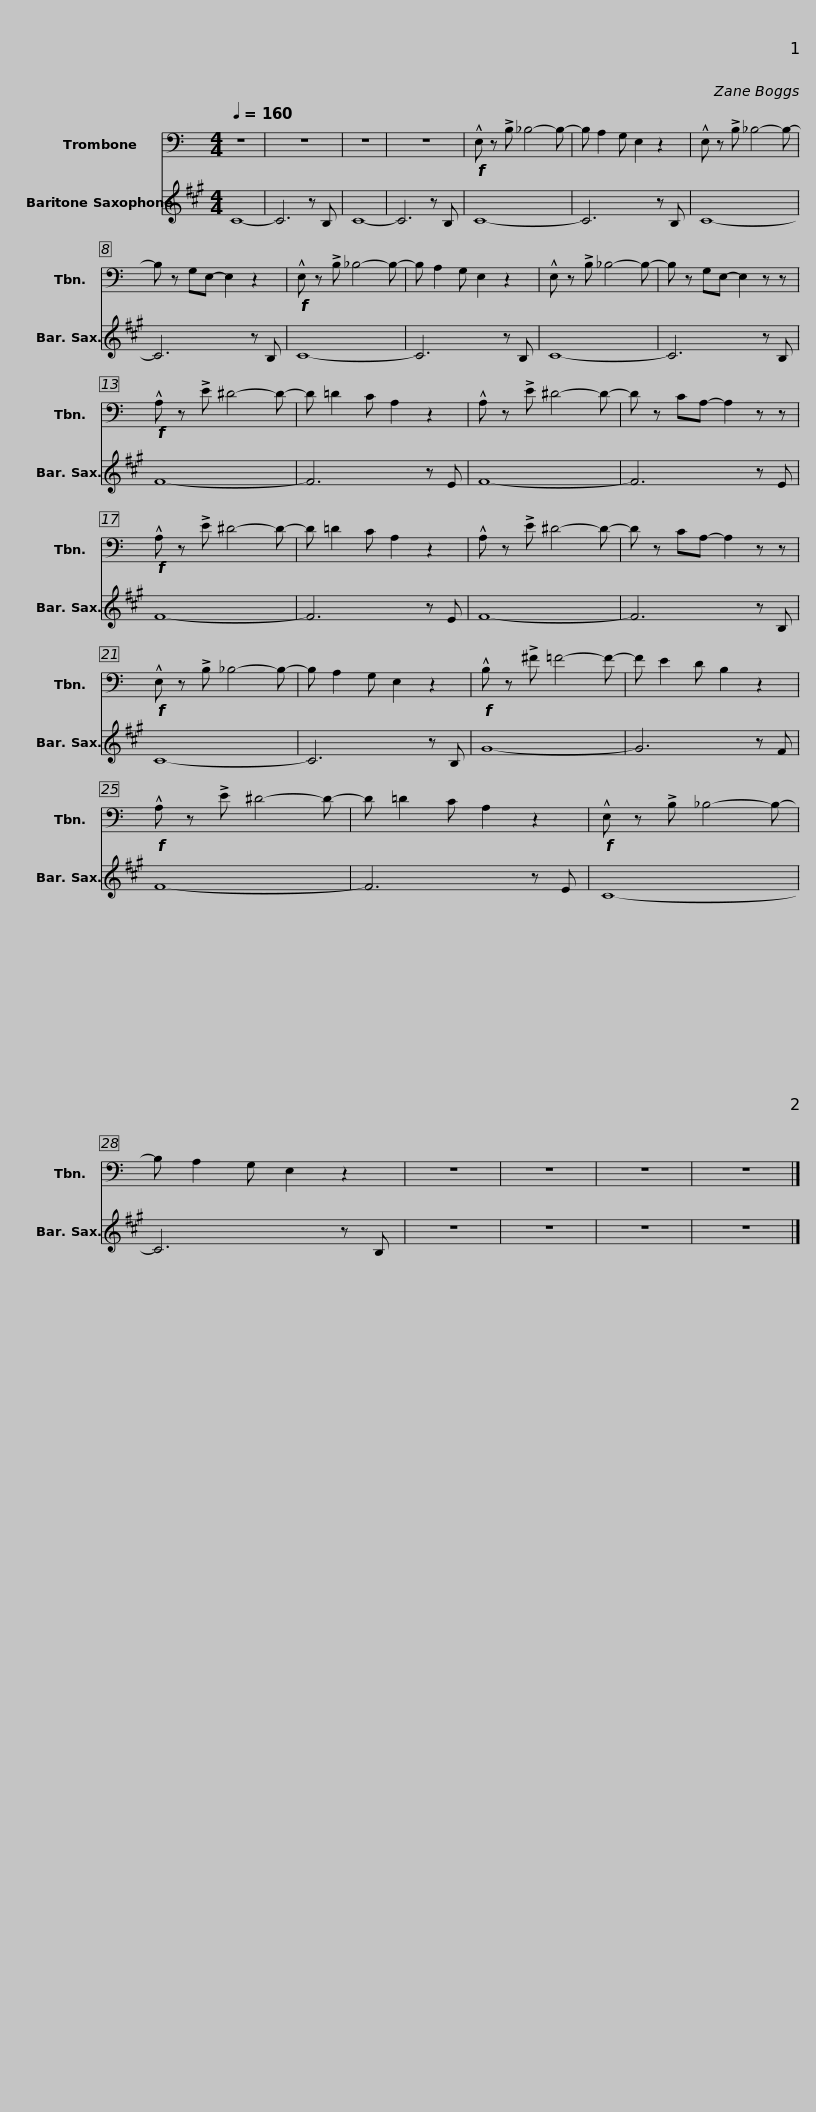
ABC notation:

X:1
%%score 1 2
L:1/8
Q:1/4=160
M:4/4
I:linebreak $
K:C
V:1 bass
V:2 treble transpose=-21
V:1
 z8 | z8 | z8 | z8 |!f! !^!E, z !>!B, _B,4- B,- | %5
 B, A,2 G, E,2 z2 | !^!E, z !>!B, _B,4- B,- |$ B, z G,E,- E,2 z2 |!f! !^!E, z !>!B, _B,4- B,- | B, A,2 G, E,2 z2 | %10
 !^!E, z !>!B, _B,4- B,- | B, z G,E,- E,2 z z |$!f! !^!A, z !>!E ^D4- D- | D =D2 C A,2 z2 | !^!A, z !>!E ^D4- D- | %15
 D z CA,- A,2 z z |!f! !^!A, z !>!E ^D4- D- |$ D =D2 C A,2 z2 | !^!A, z !>!E ^D4- D- | D z CA,- A,2 z z | %20
!f! !^!E, z !>!B, _B,4- B,- | B, A,2 G, E,2 z2 |$!f! !^!B, z !>!^F =F4- F- | F E2 D B,2 z2 |!f! !^!A, z !>!E ^D4- D- | %25
 D =D2 C A,2 z2 |!f! !^!E, z !>!B, _B,4- B,- |$ B, A,2 G, E,2 z2 | z8 | z8 | %30
 z8 | z8 |] %32
V:2
[K:A] C8- | C6 z B, | C8- | C6 z B, | C8- | %5
 C6 z B, | C8- |$ C6 z B, | C8- | C6 z B, | %10
 C8- | C6 z B, |$ F8- | F6 z E | F8- | %15
 F6 z E | F8- |$ F6 z E | F8- | F6 z B, | %20
 C8- | C6 z B, |$ G8- | G6 z F | F8- | %25
 F6 z E | C8- |$ C6 z B, | z8 | z8 | %30
 z8 | z8 |] %32
